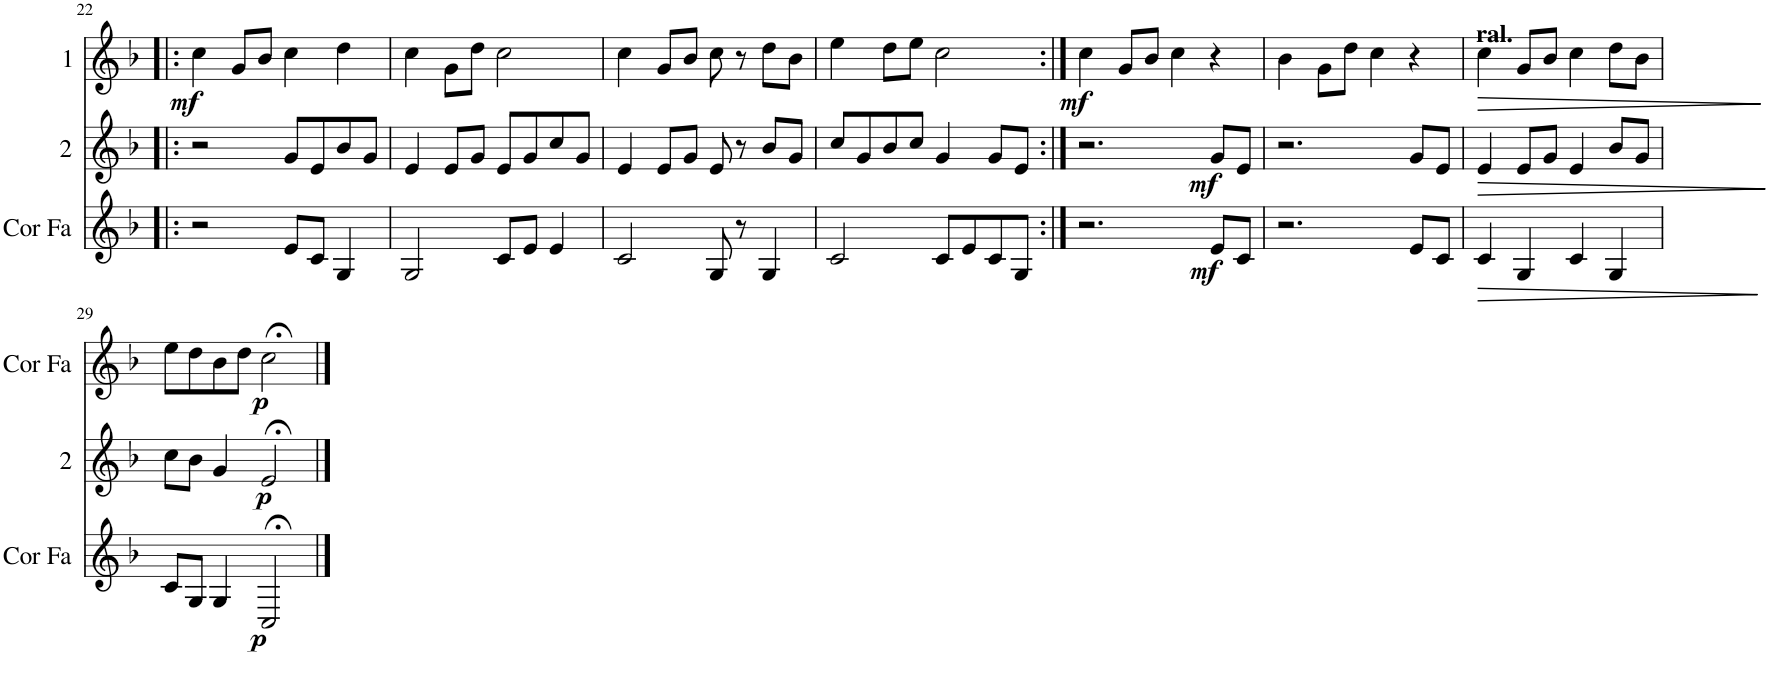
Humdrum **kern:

**kern	**dynam	**kern	**dynam	**kern	**dynam
*part3	*part3	*part2	*part2	*part1	*part1
*staff3	*staff3	*staff2	*staff2	*staff1	*staff1
*I"3	*	*I"2	*	*I"1	*
!!LO:PB:g=z
*clefG2	*	*clefG2	*	*clefG2	*
*Trd4c7	*	*Trd4c7	*	*Trd4c7	*
*k[b-]	*	*k[b-]	*	*k[b-]	*
*M4/4	*	*M4/4	*	*M4/4	*
=22!|:	=22!|:	=22!|:	=22!|:	=22!|:	=22!|:
!	!	!	!	!	!LO:DY:b
2r	.	2r	.	4cc\	mf
.	.	.	.	8g/L	.
.	.	.	.	8b-/J	.
8e/L	.	8g/L	.	4cc\	.
8c/J	.	8e/	.	.	.
4G/	.	8b-/	.	4dd\	.
.	.	8g/J	.	.	.
=23	=23	=23	=23	=23	=23
2G/	.	4e/	.	4cc\	.
.	.	8e/L	.	8g\L	.
.	.	8g/J	.	8dd\J	.
8c/L	.	8e/L	.	2cc\	.
8e/J	.	8g/	.	.	.
4e/	.	8cc/	.	.	.
.	.	8g/J	.	.	.
=24	=24	=24	=24	=24	=24
2c/	.	4e/	.	4cc\	.
.	.	8e/L	.	8g/L	.
.	.	8g/J	.	8b-/J	.
8G/	.	8e/	.	8cc\	.
8r	.	8r	.	8r	.
4G/	.	8b-/L	.	8dd\L	.
.	.	8g/J	.	8b-\J	.
=25	=25	=25	=25	=25	=25
2c/	.	8cc/L	.	4ee\	.
.	.	8g/	.	.	.
.	.	8b-/	.	8dd\L	.
.	.	8cc/J	.	8ee\J	.
8c/L	.	4g/	.	2cc\	.
8e/	.	.	.	.	.
8c/	.	8g/L	.	.	.
8G/J	.	8e/J	.	.	.
=26:|!	=26:|!	=26:|!	=26:|!	=26:|!	=26:|!
!	!	!	!	!	!LO:DY:b
2.r	.	2.r	.	4cc\	mf
.	.	.	.	8g/L	.
.	.	.	.	8b-/J	.
.	.	.	.	4cc\	.
!	!LO:DY:b	!	!LO:DY:b	!	!
8e/L	mf	8g/L	mf	4r	.
8c/J	.	8e/J	.	.	.
=27	=27	=27	=27	=27	=27
2.r	.	2.r	.	4b-\	.
.	.	.	.	8g\L	.
.	.	.	.	8dd\J	.
.	.	.	.	4cc\	.
8e/L	.	8g/L	.	4r	.
8c/J	.	8e/J	.	.	.
=28	=28	=28	=28	=28	=28
!	!	!	!	!LO:TX:a:B:t=ral.	!
!	!LO:HP:b	!	!LO:HP:b	!	!LO:HP:b
4c/	>	4e/	>	4cc\	>
4G/	.	8e/L	.	8g/L	.
.	.	8g/J	.	8b-/J	.
4c/	.	4e/	.	4cc\	.
4G/	.	8b-/L	.	8dd\L	.
.	.	8g/J	.	8b-\J	.
.	]	.	]	.	]
!!LO:LB:g=z
=29	=29	=29	=29	=29	=29
8c/L	.	8cc\L	.	8ee\L	.
8G/J	.	8b-\J	.	8dd\	.
4G/	.	4g/	.	8b-\	.
.	.	.	.	8dd\J	.
!	!LO:DY:b	!	!LO:DY:b	!	!LO:DY:b
2C;</	p	2e;</	p	2cc;<\	p
==	==	==	==	==	==
*-	*-	*-	*-	*-	*-
